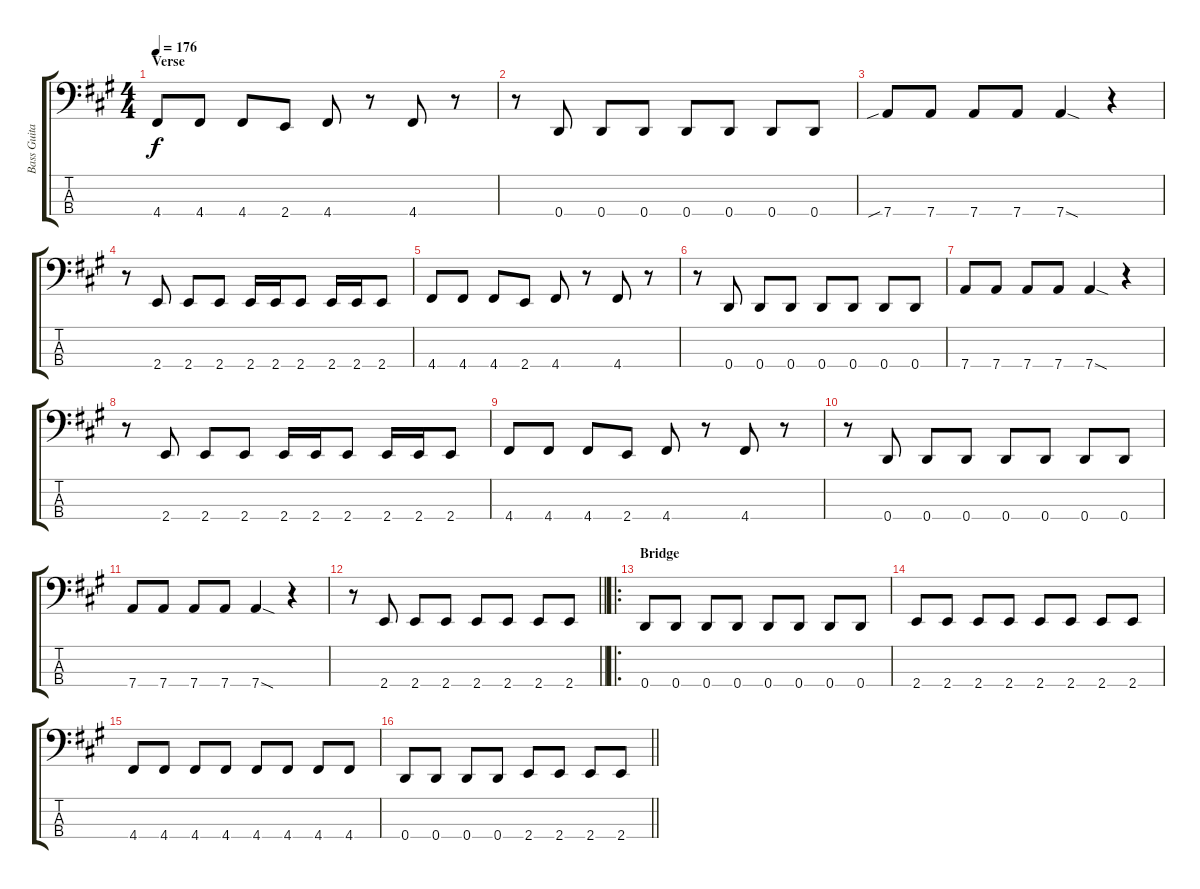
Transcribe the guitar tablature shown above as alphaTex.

\track ("Bass Guitar" "Bass Guita") {instrument electricbasspick}
\staff {score tabs}
\tuning (G2 D2 A1 D1) {hide}
\ts (4 4)
\section ("" "Verse")
\tempo 176
\clef f4
\ks a
4.4.8{dy f instrument electricbasspick} 4.4.8 4.4.8 2.4.8 4.4.8 r.8 4.4.8 r.8 |
r.8 0.4.8 0.4.8 0.4.8 0.4.8 0.4.8 0.4.8 0.4.8 |
7.4{sib}.8 7.4.8 7.4.8 7.4.8 7.4{sod}.4 r.4 |
r.8 2.4.8 2.4.8 2.4.8 2.4.16 2.4.16 2.4.8 2.4.16 2.4.16 2.4.8 |
4.4.8 4.4.8 4.4.8 2.4.8 4.4.8 r.8 4.4.8 r.8 |
r.8 0.4.8 0.4.8 0.4.8 0.4.8 0.4.8 0.4.8 0.4.8 |
7.4.8 7.4.8 7.4.8 7.4.8 7.4{sod}.4 r.4 |
r.8 2.4.8 2.4.8 2.4.8 2.4.16 2.4.16 2.4.8 2.4.16 2.4.16 2.4.8 |
4.4.8 4.4.8 4.4.8 2.4.8 4.4.8 r.8 4.4.8 r.8 |
r.8 0.4.8 0.4.8 0.4.8 0.4.8 0.4.8 0.4.8 0.4.8 |
7.4.8 7.4.8 7.4.8 7.4.8 7.4{sod}.4 r.4 |
\barLineRight lightlight
r.8 2.4.8 2.4.8 2.4.8 2.4.8 2.4.8 2.4.8 2.4.8 |
\ro
\section ("" "Bridge")
0.4.8 0.4.8 0.4.8 0.4.8 0.4.8 0.4.8 0.4.8 0.4.8 |
2.4.8 2.4.8 2.4.8 2.4.8 2.4.8 2.4.8 2.4.8 2.4.8 |
4.4.8 4.4.8 4.4.8 4.4.8 4.4.8 4.4.8 4.4.8 4.4.8 |
\barLineRight lightlight
0.4.8 0.4.8 0.4.8 0.4.8 2.4.8 2.4.8 2.4.8 2.4.8
